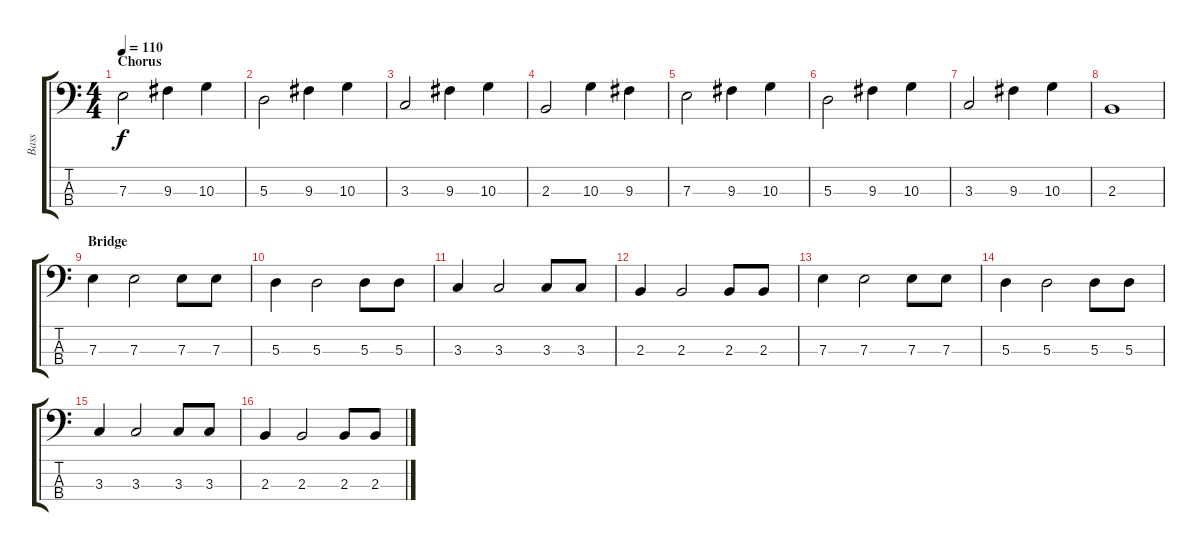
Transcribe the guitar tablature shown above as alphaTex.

\track ("Bass" "Bass") {instrument electricbassfinger}
\staff {score tabs}
\tuning (G2 D2 A1 E1) {hide}
\ts (4 4)
\section ("" "Chorus")
\tempo 110
\clef f4
\ks c
7.3.2{dy f} 9.3.4 10.3.4 |
5.3.2 9.3.4 10.3.4 |
3.3.2 9.3.4 10.3.4 |
2.3.2 10.3.4 9.3.4 |
7.3.2 9.3.4 10.3.4 |
5.3.2 9.3.4 10.3.4 |
3.3.2 9.3.4 10.3.4 |
2.3.1 |
\section ("" "Bridge")
7.3.4 7.3.2 7.3.8 7.3.8 |
5.3.4 5.3.2 5.3.8 5.3.8 |
3.3.4 3.3.2 3.3.8 3.3.8 |
2.3.4 2.3.2 2.3.8 2.3.8 |
7.3.4 7.3.2 7.3.8 7.3.8 |
5.3.4 5.3.2 5.3.8 5.3.8 |
3.3.4 3.3.2 3.3.8 3.3.8 |
2.3.4 2.3.2 2.3.8 2.3.8
